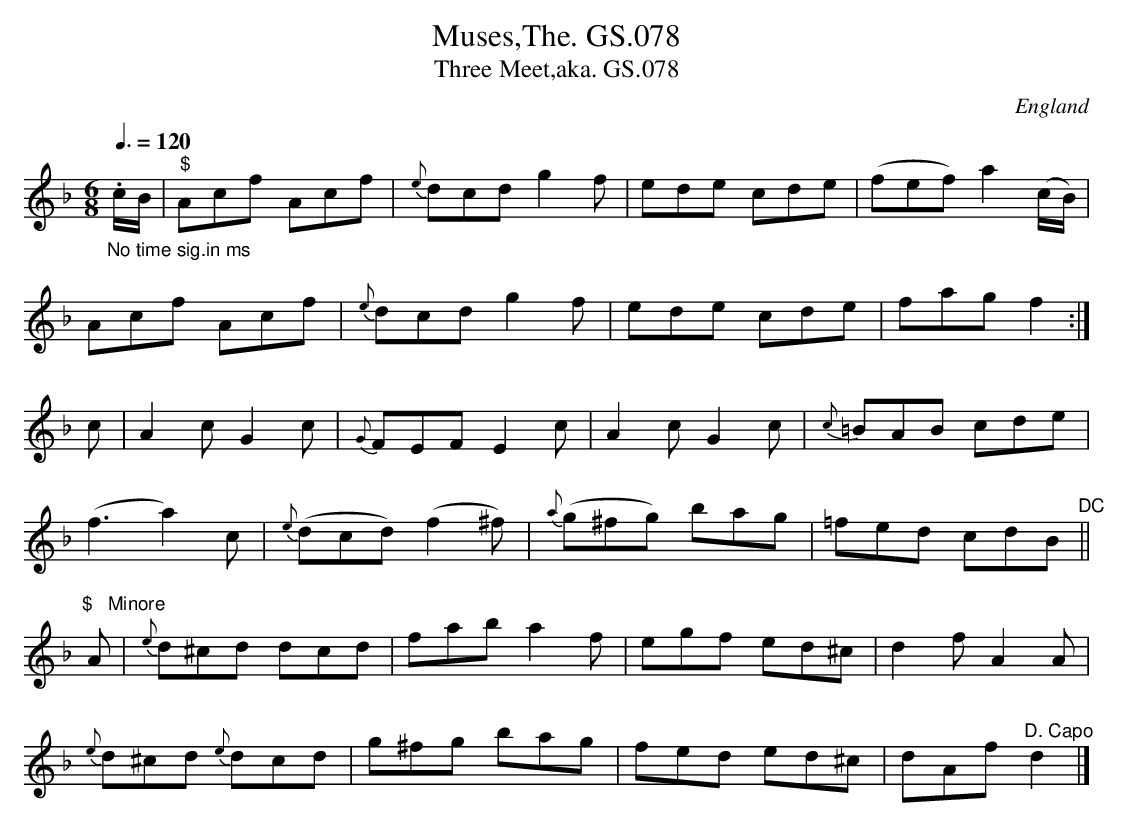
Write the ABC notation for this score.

X:1
T:Muses,The. GS.078
T:Three Meet,aka. GS.078
M:6/8
L:1/8
Q:3/8=120
O:England
K:F major
"_No time sig.in ms".
c/2B/2 | "^$" Acf Acf | {e}dcd g2f | ede cde | (fef) a2 (c/2B/2) |!
Acf Acf |{e}dcd g2f | ede cde | fag f2 :|!
c | A2cG2c | {G}FEF E2c | A2cG2c | {c}=BAB cde |!
(f3a2)c | {e}(dcd) (f2^f) | {a}(g^fg) bag | =fed cdB"^DC" ||!
"^$   Minore" A | {e}d^cd dcd | fab a2f | egf ed^c | d2fA2A |!
{e}d^cd  {e}dcd | g^fg bag | fed ed^c | dAf "^D. Capo"d2 |]
